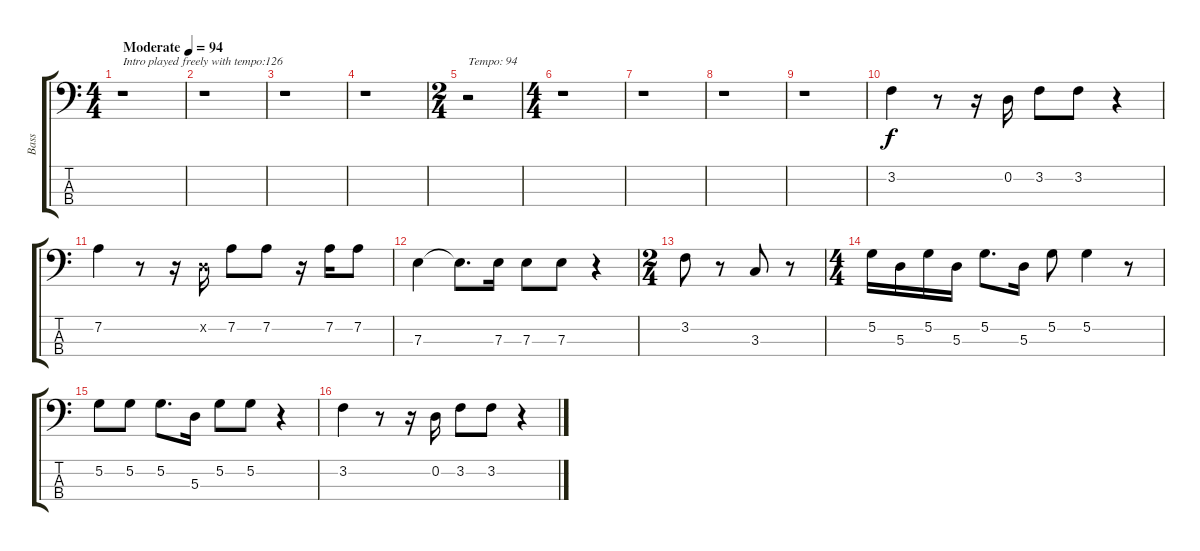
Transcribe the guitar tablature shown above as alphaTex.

\track ("Bass" "Bass") {instrument electricbassfinger}
\staff {score tabs}
\tuning (G2 D2 A1 E1) {hide}
\ts (4 4)
\tempo (94 "Moderate")
\clef f4
\ks c
r.1{txt "Intro played freely with tempo:126" dy f instrument electricbassfinger} |
r.1 |
r.1 |
r.1 |
\ts (2 4)
r.2{txt "Tempo: 94"} |
\ts (4 4)
r.1 |
r.1 |
r.1 |
r.1 |
3.2.4 r.8 r.16 0.2.16 3.2.8 3.2.8 r.4 |
7.2.4 r.8 r.16 0.2{x}.16 7.2.8 7.2.8 r.16 7.2.16 7.2.8 |
7.3.4 7.3{t}.8{d} 7.3.16 7.3.8 7.3.8 r.4 |
\ts (2 4)
3.2.8 r.8 3.3.8 r.8 |
\ts (4 4)
5.2.16 5.3.16 5.2.16 5.3.16 5.2.8{d} 5.3.16 5.2.8 5.2.4 r.8 |
5.2.8 5.2.8 5.2.8{d} 5.3.16 5.2.8 5.2.8 r.4 |
3.2.4 r.8 r.16 0.2.16 3.2.8 3.2.8 r.4
